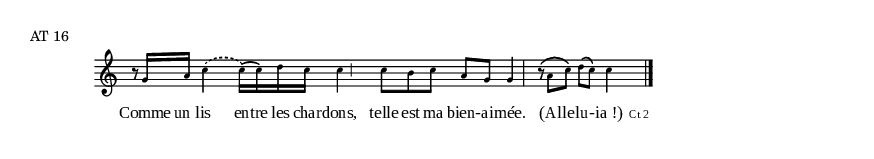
\version "2.14.0"
 \include "definitions.ly"
\markup {AT  16}

\relative a' { 
	\new Staff {
		\cadenzaOn
		
		\set Staff.instrumentName = \markup{ \center-column {  } }
		
		r8 g16[ a]
		\slurDashed
		c4( \espace \pespace 
 c16)[\( c\) d c] c4 \cesure\pespace \pespace \times 2/3 {c8[ b c]} a[ g] g4 
		\barre \pespace 
		\times 2/3 { r8\( a[ c\)] }
		d[\( c\)] c4

		
		
		\endBar
	}

	\addlyrics {
		Comme "un l" -- is en -- tre les char -- dons, telle est ma bien- -- ai -- mée. "(Al" -- le -- lu -- - -- "ia !)"
 		\markup { \citation #"Ct 2" } }
	
	
}
 


